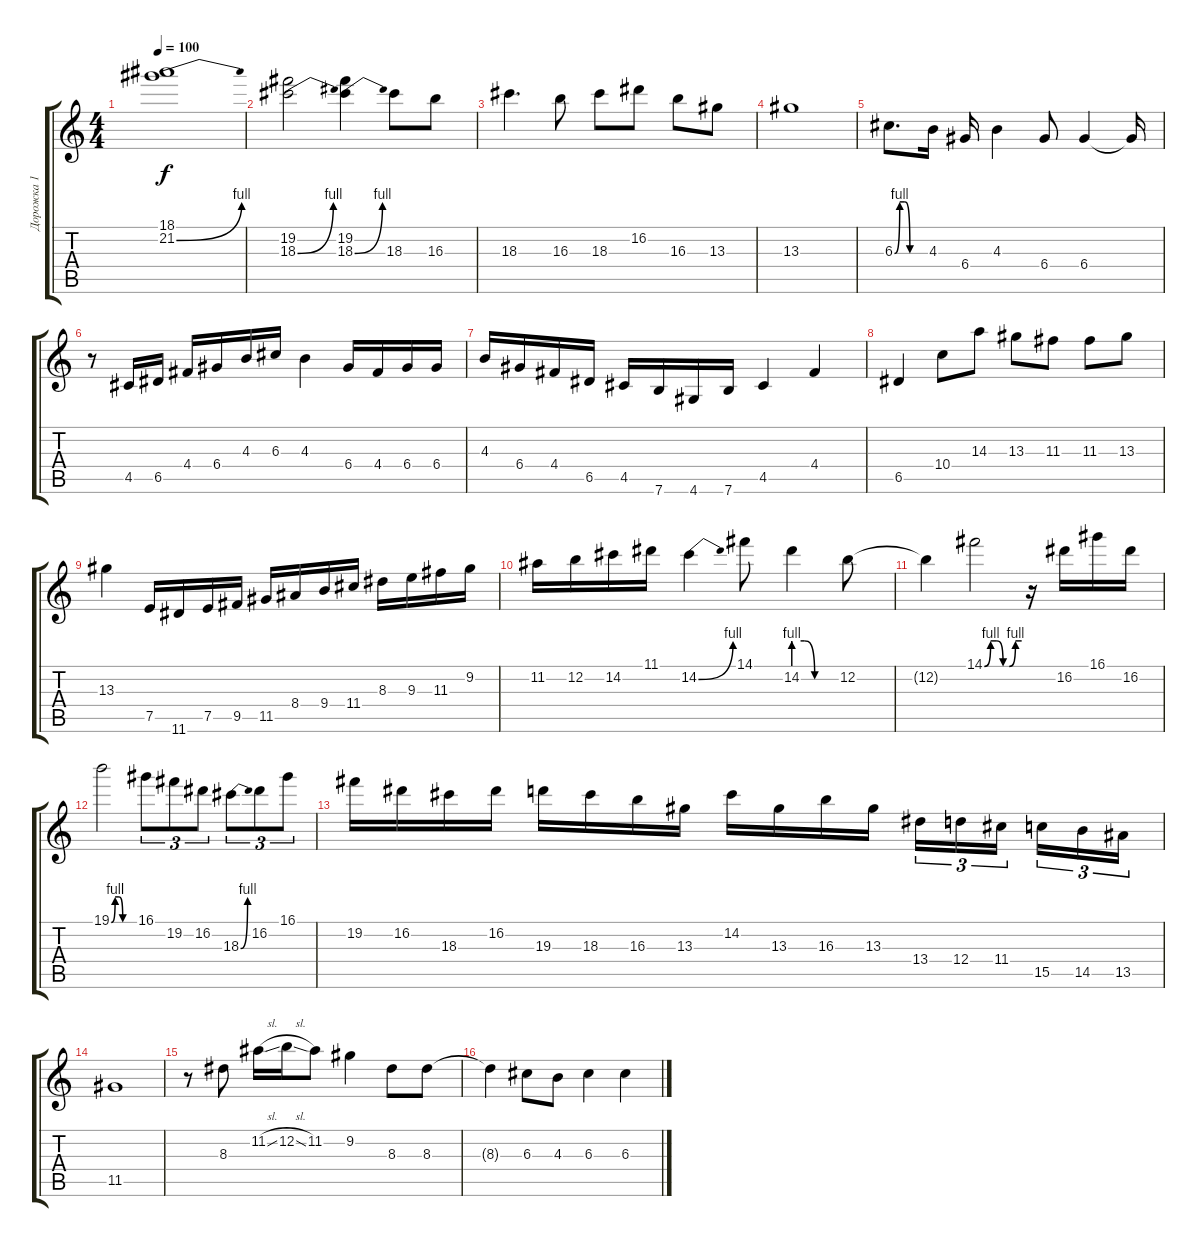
\track ("Дорожка 1" "Дорожка 1") {instrument overdrivenguitar}
\staff {score tabs}
\tuning (E4 B3 G3 D3 A2 E2) {hide}
\ts (4 4)
\tempo 100
\clef g2
\ks c
(18.1 21.2{be (bend 0 0 60 4)}).1{dy f} |
(19.2 18.3{be (bend 0 0 60 4)}).2 (19.2 18.3{be (bend 0 0 60 4)}).4 18.3.8 16.3.8 |
18.3.4{d} 16.3.8 18.3.8 16.2.8 16.3.8 13.3.8 |
13.3.1 |
6.3{be (custom 0 0 10 4 20 4 30 0 60 0)}.8{d} 4.3.16 6.4.16 4.3.4 6.4.8 6.4.4 6.4{t}.16 |
r.8 4.5.16 6.5.16 4.4.16 6.4.16 4.3.16 6.3.16 4.3.4 6.4.16 4.4.16 6.4.16 6.4.16 |
4.3.16 6.4.16 4.4.16 6.5.16 4.5.16 7.6.16 4.6.16 7.6.16 4.5.4 4.4.4 |
6.5.4 10.4.8 14.3.8 13.3.8 11.3.8 11.3.8 13.3.8 |
13.3.4 7.5.16 11.6.16 7.5.16 9.5.16 11.5.16 8.4.16 9.4.16 11.4.16 8.3.16 9.3.16 11.3.16 9.2.16 |
11.2.16 12.2.16 14.2.16 11.1.16 14.2{be (bend 0 0 60 4)}.4 14.1.8 14.2{be (custom 0 4 15 4 30 0 60 0)}.4 12.2.8 |
12.2{t}.4 14.1{be (custom 0 0 10 4 20 4 30 0 40 0 50 4 60 4)}.2 r.16 16.2.16 16.1.16 16.2.16 |
19.1{be (custom 0 0 10 4 20 4 30 0 60 0)}.2 16.1.8{tu (3 2)} 19.2.8{tu (3 2)} 16.2.8{tu (3 2)} 18.3{be (bend 0 0 60 4)}.8{tu (3 2)} 16.2.8{tu (3 2)} 16.1.8{tu (3 2)} |
19.2.16 16.2.16 18.3.16 16.2.16 19.3.16 18.3.16 16.3.16 13.3.16 14.2.16 13.3.16 16.3.16 13.3.16 13.4.16{tu (3 2)} 12.4.16{tu (3 2)} 11.4.16{tu (3 2) beam splitsecondary} 15.5.16{tu (3 2)} 14.5.16{tu (3 2)} 13.5.16{tu (3 2)} |
11.5.1 |
r.8 8.3.8 11.2{sl}.16 12.2{sl}.16 11.2.8 9.2.4 8.3.8 8.3.8 |
8.3{t}.4 6.3.8 4.3.8 6.3.4 6.3.4
